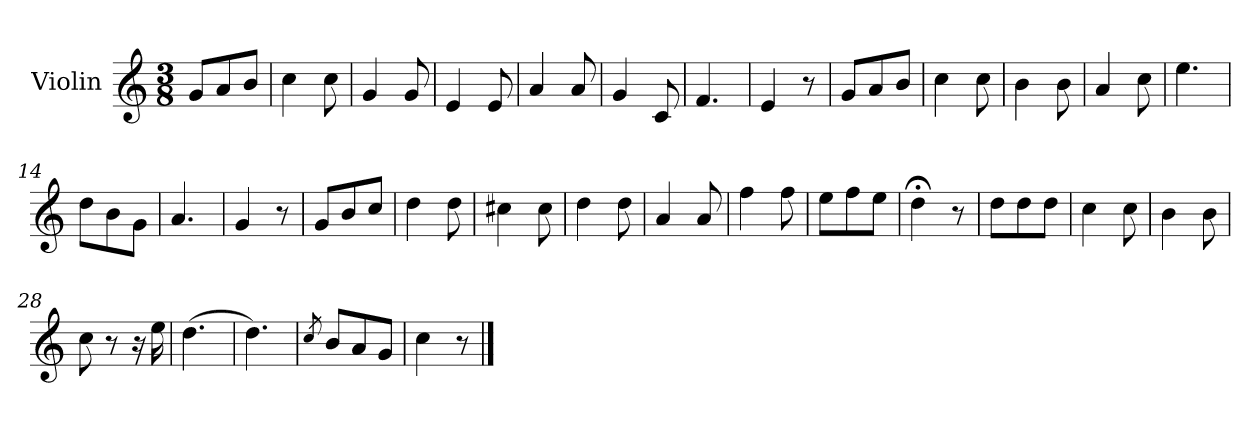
**kern
*part1
*staff1
*I"Violin
*I'Vln.
*clefG2
*k[]
*M3/8
=1
8g/L
8a/
8b/J
=2
4cc\
8cc\
=3
4g/
8g/
=4
4e/
8e/
=5
4a/
8a/
=6
4g/
8c/
=7
4.f/
=8
4e/
8r
=9
8g/L
8a/
8b/J
=10
4cc\
8cc\
=11
4b\
8b\
!!LO:LB:g=z
=12
4a/
8cc\
=13
4.ee\
=14
8dd\L
8b\
8g\J
=15
4.a/
=16
4g/
8r
=17
8g/L
8b/
8cc/J
=18
4dd\
8dd\
=19
4cc#X\
8cc#\
=20
4dd\
8dd\
=21
4a/
8a/
=22
4ff\
8ff\
=23
8ee\L
8ff\
8ee\J
!!LO:LB:g=z
=24
4dd;<\
8r
=25
8dd\L
8dd\
8dd\J
=26
4cc\
8cc\
=27
4b\
8b\
=28
8cc\
8r
16r
16ee\
=29
(>4.dd\
=30
4.dd\)
=31
8qcc/
8b/L
8a/
8g/J
=32
4cc\
8r
==
*-
